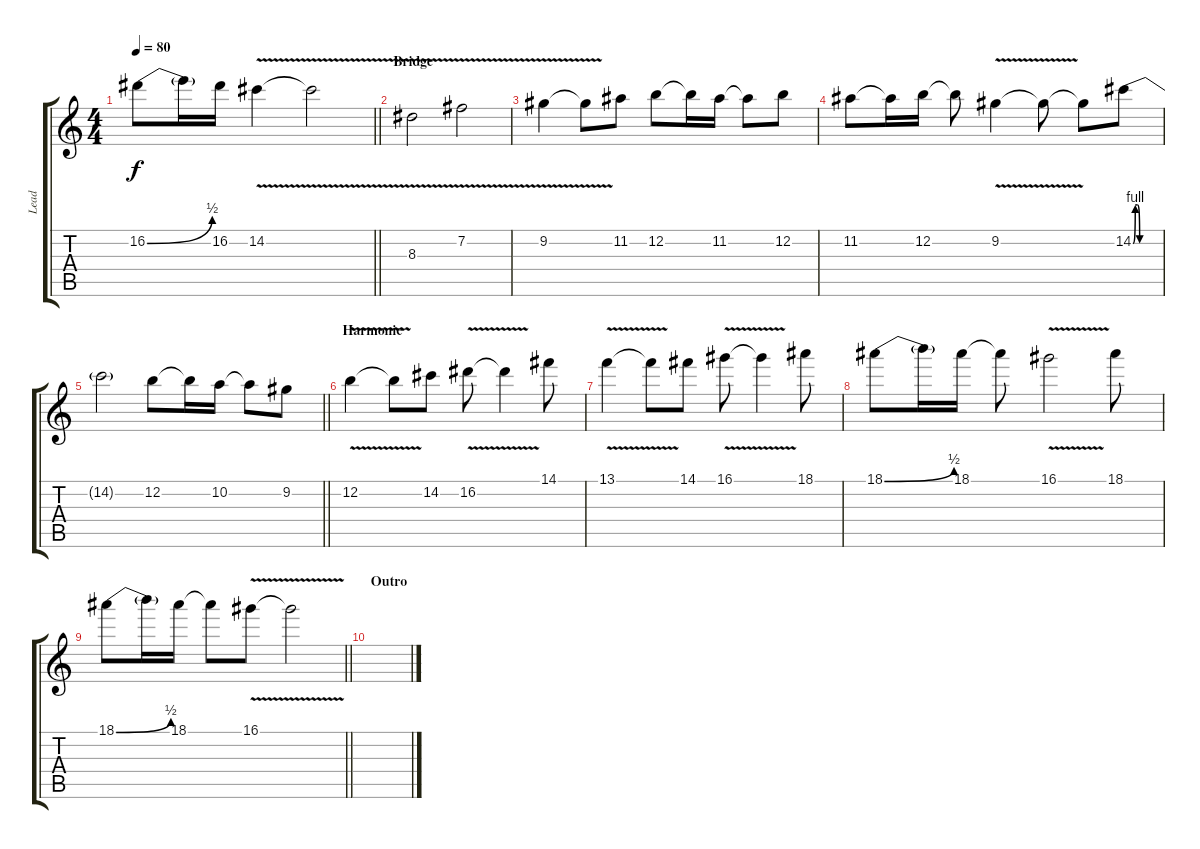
\track ("Lead" "Lead") {instrument distortionguitar}
\staff {score tabs}
\tuning (E4 B3 G3 D3 A2 E2) {hide}
\ts (4 4)
\tempo 80
\clef g2
\barLineRight lightlight
\ks c
16.2{be (bend 0 0 60 2)}.8{dy f} 16.2{t}.16 16.2.16 14.2{v}.4 14.2{t}.2 |
\section ("" "Bridge")
8.3{v}.2 7.2{v}.2 |
9.2{v}.4 9.2{t}.8 11.2.8 12.2.8 12.2{t}.16 11.2.16 11.2{t}.8 12.2.8 |
11.2.8 11.2{t}.16 12.2.16 12.2{t}.8 9.2{v}.4 9.2{t}.8 9.2{t}.8 14.2{be (custom 0 0 5 4 10 4 15 0 60 0)}.8 |
\barLineRight lightlight
14.2{t}.2 12.2.8 12.2{t}.16 10.2.16 10.2{t}.8 9.2.8 |
\section ("" "Harmonie")
12.2{v}.4 12.2{t}.8 14.2.8 16.2{v}.8 16.2{t}.4 14.1.8 |
13.1{v}.4 13.1{t}.8 14.1.8 16.1{v}.8 16.1{t}.4 18.1.8 |
18.1{be (bend 0 0 60 2)}.8 18.1{t}.16 18.1.16 18.1{t}.8 16.1{v}.2 18.1.8 |
\barLineRight lightlight
18.1{be (bend 0 0 60 2)}.8 18.1{t}.16 18.1.16 18.1{t}.8 16.1{v}.8 16.1{t}.2 |
\section ("" "Outro")
